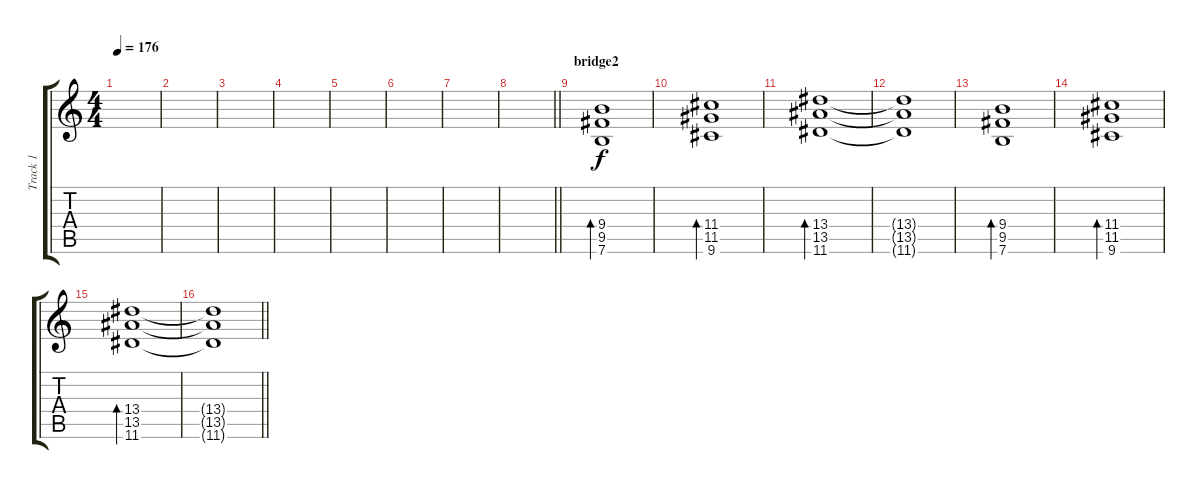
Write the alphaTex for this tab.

\track ("Track 1" "Track 1") {instrument overdrivenguitar}
\staff {score tabs}
\tuning (E4 B3 G3 D3 A2 E2) {hide}
\ts (4 4)
\tempo 176
\clef g2
\ks c
|
|
|
|
|
|
|
\barLineRight lightlight
|
\section ("" "bridge2")
(9.4 9.5 7.6).1{bd 480 volume 8 instrument electricguitarclean} |
(11.4 11.5 9.6).1{bd 480} |
(13.4 13.5 11.6).1{bd 480} |
(13.4{t} 13.5{t} 11.6{t}).1 |
(9.4 9.5 7.6).1{bd 480 volume 8 instrument electricguitarclean} |
(11.4 11.5 9.6).1{bd 480} |
(13.4 13.5 11.6).1{bd 480} |
\barLineRight lightlight
(13.4{t} 13.5{t} 11.6{t}).1
